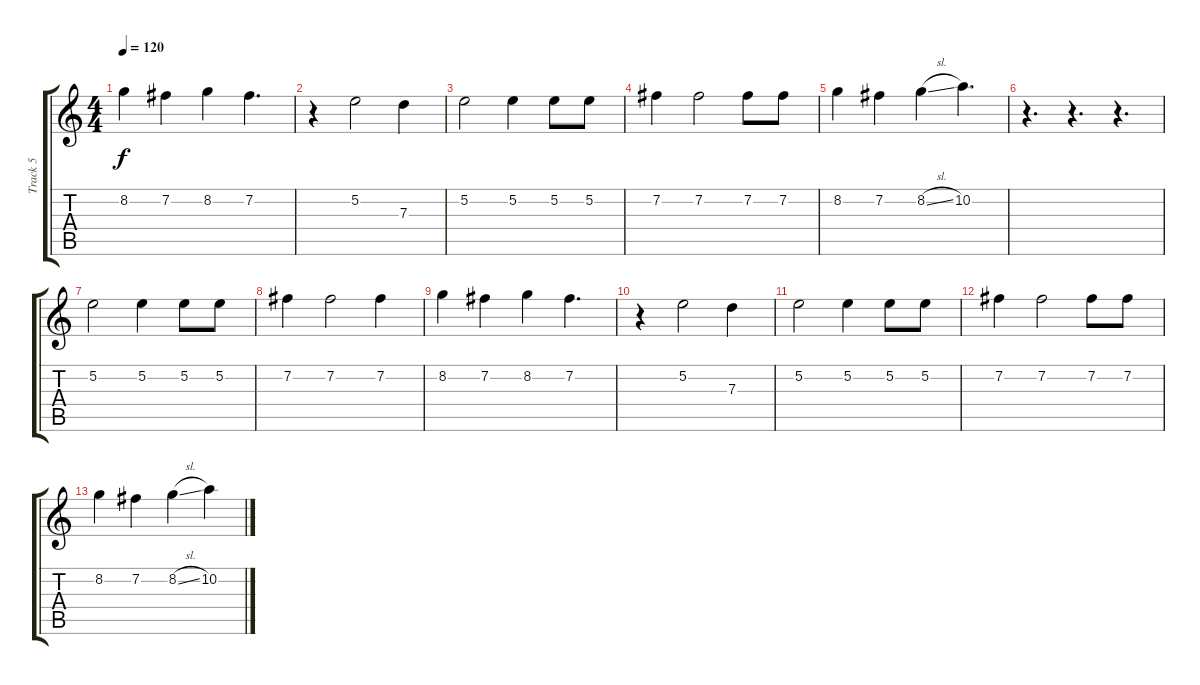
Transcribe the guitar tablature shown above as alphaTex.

\track ("Track 5" "Track 5") {instrument distortionguitar}
\staff {score tabs}
\tuning (E4 B3 G3 D3 A2 E2) {hide}
\ts (4 4)
\tempo 120
\clef g2
\ks c
8.2.4{dy f} 7.2.4 8.2.4 7.2.4{d} |
r.4 5.2.2 7.3.4 |
5.2.2 5.2.4 5.2.8 5.2.8 |
7.2.4 7.2.2 7.2.8 7.2.8 |
8.2.4 7.2.4 8.2{sl}.4 10.2.4{d} |
r.4{d} r.4{d} r.4{d} |
5.2.2 5.2.4 5.2.8 5.2.8 |
7.2.4 7.2.2 7.2.4 |
8.2.4 7.2.4 8.2.4 7.2.4{d} |
r.4 5.2.2 7.3.4 |
5.2.2 5.2.4 5.2.8 5.2.8 |
7.2.4 7.2.2 7.2.8 7.2.8 |
8.2.4 7.2.4 8.2{sl}.4 10.2.4
